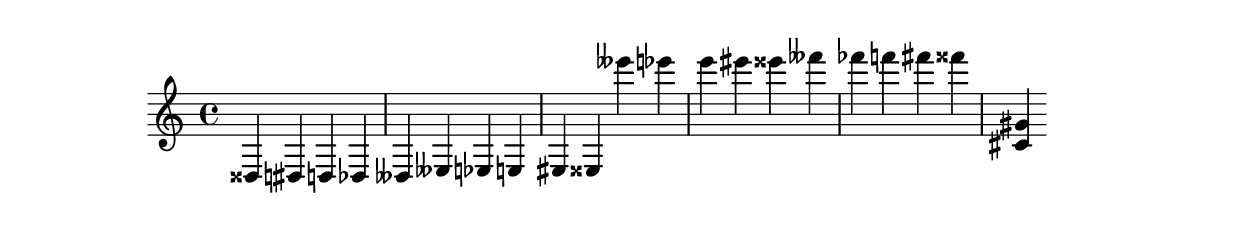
\version "2.2.0"

\header {

    texidoc = "Ledger lines are shortened when there are accidentals.
This happens only for the single ledger line close to the note head,
and only if the accidental is horizontally close to the head.  "
    
}


\score {
    \notes
	\relative c {
	    disis
	    dis
	    d
	    des
	    deses
	    eses
	    es
	    e
	    eis
	    eisis
	    eses'''
	    es
	    e
	    eis
	    eisis
	    feses
	    fes
	    f
	    fis
	    fisis
	    <cis,, gis'>
	    
	} 

}
